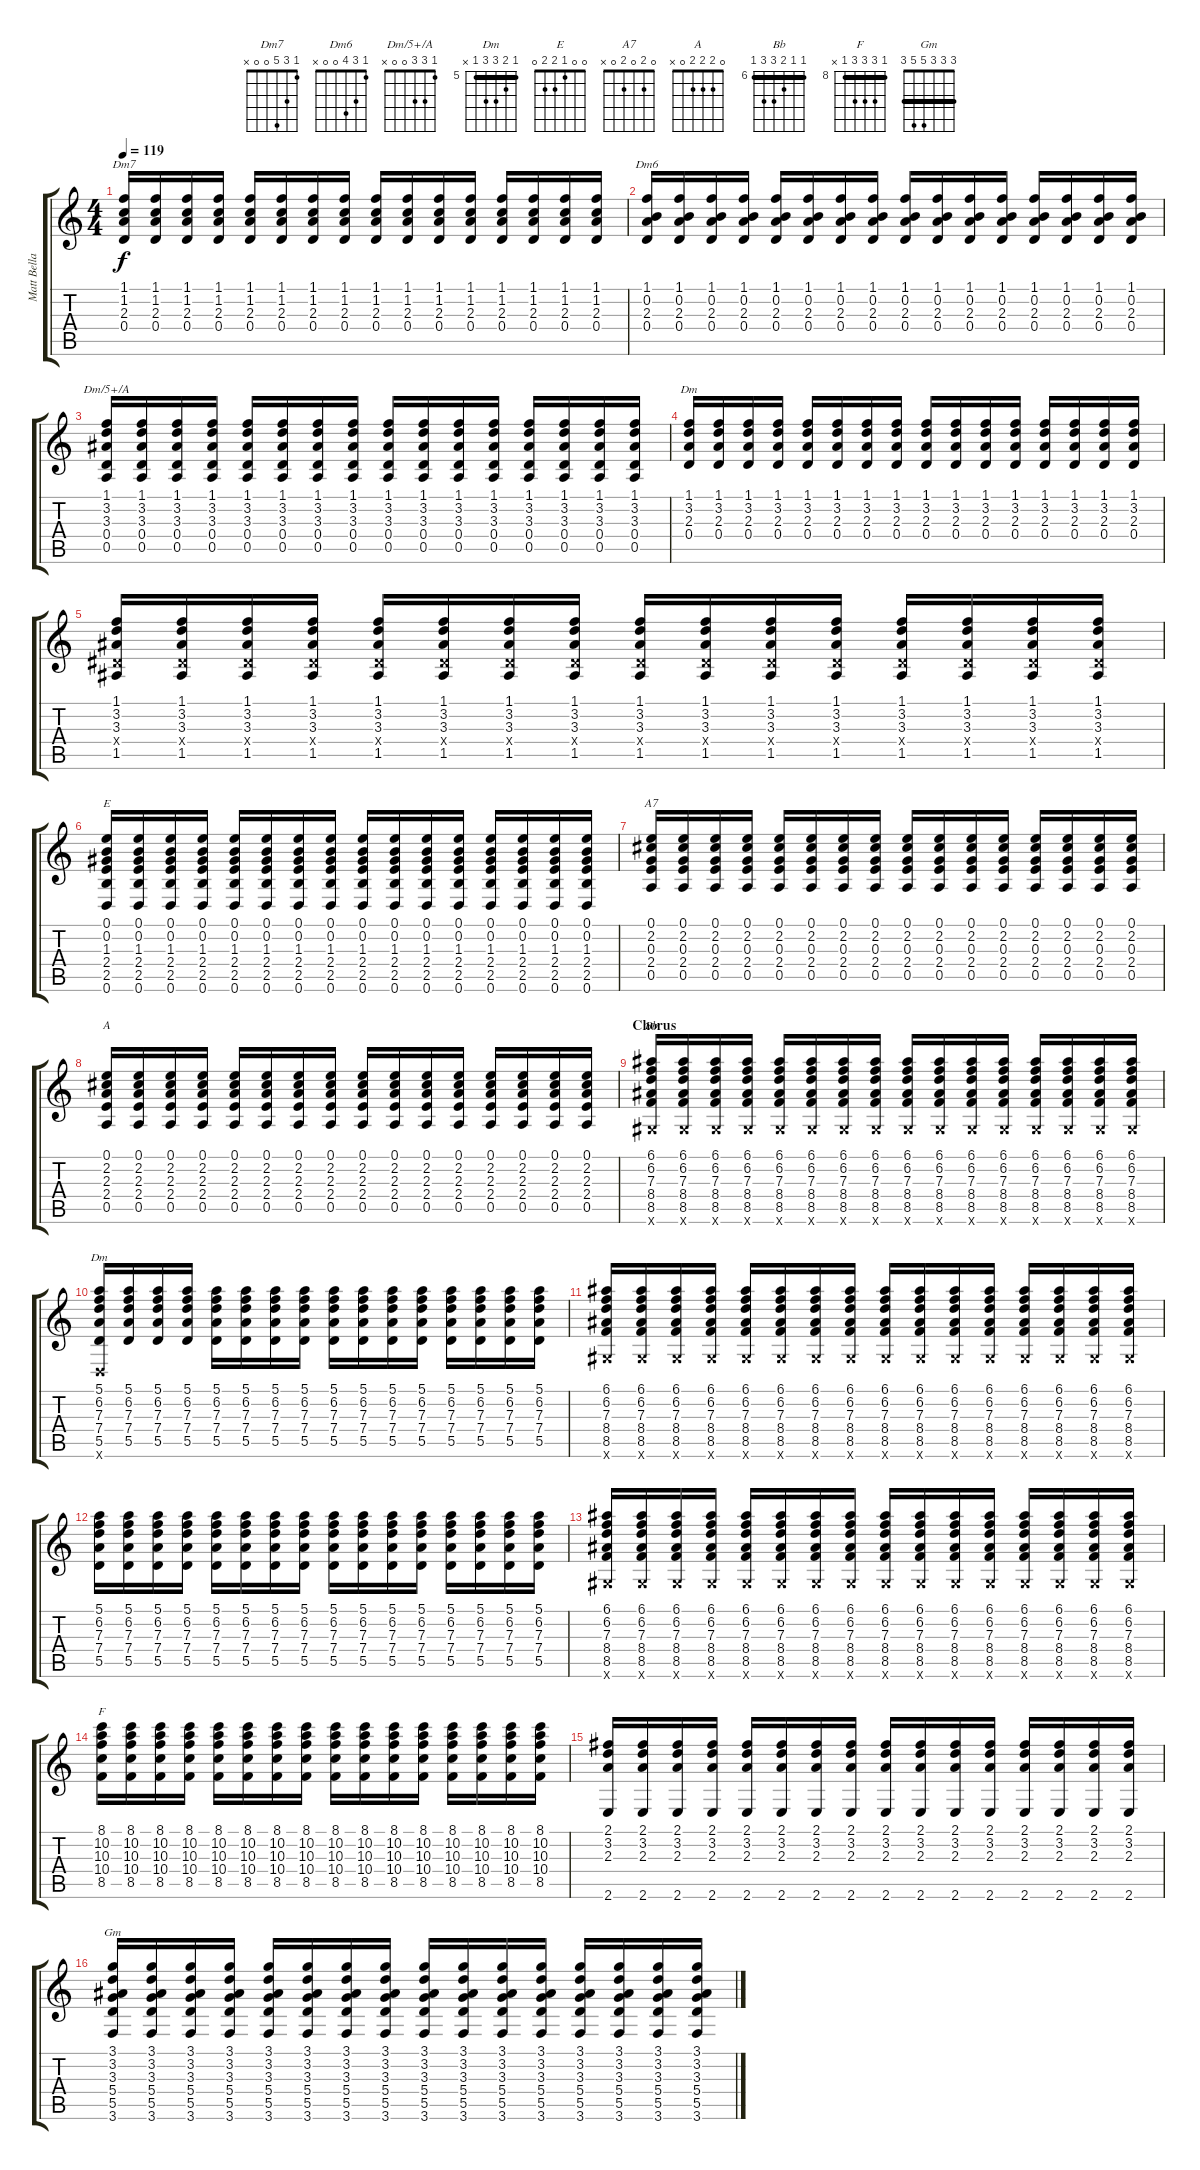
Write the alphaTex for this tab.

\track ("Matt Bellamy Guitar" "Matt Bella") {instrument distortionguitar}
\staff {score tabs}
\tuning (E4 B3 G3 D3 A2 D2) {hide}
\chord ("Dm7" 1 3 5 0 0 x)
\chord ("Dm6" 1 3 4 0 0 x)
\chord ("Dm/5+/A" 1 3 3 0 0 x)
\chord ("Dm" 1 3 2 0 x x)
\chord ("E" 0 0 1 2 2 0)
\chord ("A7" 0 2 0 2 0 x)
\chord ("A" 0 2 2 2 0 x)
\chord ("Bb" 6 6 7 8 8 6) {firstfret 6 barre 6}
\chord ("Dm" 5 6 7 7 5 x) {firstfret 5 barre 5}
\chord ("F" 8 10 10 10 8 x) {firstfret 8 barre 8}
\chord ("Gm" 3 3 3 5 5 3) {barre 3}
\ts (4 4)
\tempo 119
\clef g2
\ks c
(1.1 1.2 2.3 0.4).16{ch "Dm7" dy f} (1.1 1.2 2.3 0.4).16 (1.1 1.2 2.3 0.4).16 (1.1 1.2 2.3 0.4).16 (1.1 1.2 2.3 0.4).16 (1.1 1.2 2.3 0.4).16 (1.1 1.2 2.3 0.4).16 (1.1 1.2 2.3 0.4).16 (1.1 1.2 2.3 0.4).16 (1.1 1.2 2.3 0.4).16 (1.1 1.2 2.3 0.4).16 (1.1 1.2 2.3 0.4).16 (1.1 1.2 2.3 0.4).16 (1.1 1.2 2.3 0.4).16 (1.1 1.2 2.3 0.4).16 (1.1 1.2 2.3 0.4).16 |
(1.1 0.2 2.3 0.4).16{ch "Dm6"} (1.1 0.2 2.3 0.4).16 (1.1 0.2 2.3 0.4).16 (1.1 0.2 2.3 0.4).16 (1.1 0.2 2.3 0.4).16 (1.1 0.2 2.3 0.4).16 (1.1 0.2 2.3 0.4).16 (1.1 0.2 2.3 0.4).16 (1.1 0.2 2.3 0.4).16 (1.1 0.2 2.3 0.4).16 (1.1 0.2 2.3 0.4).16 (1.1 0.2 2.3 0.4).16 (1.1 0.2 2.3 0.4).16 (1.1 0.2 2.3 0.4).16 (1.1 0.2 2.3 0.4).16 (1.1 0.2 2.3 0.4).16 |
(1.1 3.2 3.3 0.4 0.5).16{ch "Dm/5+/A"} (1.1 3.2 3.3 0.4 0.5).16 (1.1 3.2 3.3 0.4 0.5).16 (1.1 3.2 3.3 0.4 0.5).16 (1.1 3.2 3.3 0.4 0.5).16 (1.1 3.2 3.3 0.4 0.5).16 (1.1 3.2 3.3 0.4 0.5).16 (1.1 3.2 3.3 0.4 0.5).16 (1.1 3.2 3.3 0.4 0.5).16 (1.1 3.2 3.3 0.4 0.5).16 (1.1 3.2 3.3 0.4 0.5).16 (1.1 3.2 3.3 0.4 0.5).16 (1.1 3.2 3.3 0.4 0.5).16 (1.1 3.2 3.3 0.4 0.5).16 (1.1 3.2 3.3 0.4 0.5).16 (1.1 3.2 3.3 0.4 0.5).16 |
(1.1 3.2 2.3 0.4).16{ch "Dm"} (1.1 3.2 2.3 0.4).16 (1.1 3.2 2.3 0.4).16 (1.1 3.2 2.3 0.4).16 (1.1 3.2 2.3 0.4).16 (1.1 3.2 2.3 0.4).16 (1.1 3.2 2.3 0.4).16 (1.1 3.2 2.3 0.4).16 (1.1 3.2 2.3 0.4).16 (1.1 3.2 2.3 0.4).16 (1.1 3.2 2.3 0.4).16 (1.1 3.2 2.3 0.4).16 (1.1 3.2 2.3 0.4).16 (1.1 3.2 2.3 0.4).16 (1.1 3.2 2.3 0.4).16 (1.1 3.2 2.3 0.4).16 |
(1.1 3.2 3.3 1.4{x} 1.5).16 (1.1 3.2 3.3 1.4{x} 1.5).16 (1.1 3.2 3.3 1.4{x} 1.5).16 (1.1 3.2 3.3 1.4{x} 1.5).16 (1.1 3.2 3.3 1.4{x} 1.5).16 (1.1 3.2 3.3 1.4{x} 1.5).16 (1.1 3.2 3.3 1.4{x} 1.5).16 (1.1 3.2 3.3 1.4{x} 1.5).16 (1.1 3.2 3.3 1.4{x} 1.5).16 (1.1 3.2 3.3 1.4{x} 1.5).16 (1.1 3.2 3.3 1.4{x} 1.5).16 (1.1 3.2 3.3 1.4{x} 1.5).16 (1.1 3.2 3.3 1.4{x} 1.5).16 (1.1 3.2 3.3 1.4{x} 1.5).16 (1.1 3.2 3.3 1.4{x} 1.5).16 (1.1 3.2 3.3 1.4{x} 1.5).16 |
(0.1 0.2 1.3 2.4 2.5 0.6).16{ch "E"} (0.1 0.2 1.3 2.4 2.5 0.6).16 (0.1 0.2 1.3 2.4 2.5 0.6).16 (0.1 0.2 1.3 2.4 2.5 0.6).16 (0.1 0.2 1.3 2.4 2.5 0.6).16 (0.1 0.2 1.3 2.4 2.5 0.6).16 (0.1 0.2 1.3 2.4 2.5 0.6).16 (0.1 0.2 1.3 2.4 2.5 0.6).16 (0.1 0.2 1.3 2.4 2.5 0.6).16 (0.1 0.2 1.3 2.4 2.5 0.6).16 (0.1 0.2 1.3 2.4 2.5 0.6).16 (0.1 0.2 1.3 2.4 2.5 0.6).16 (0.1 0.2 1.3 2.4 2.5 0.6).16 (0.1 0.2 1.3 2.4 2.5 0.6).16 (0.1 0.2 1.3 2.4 2.5 0.6).16 (0.1 0.2 1.3 2.4 2.5 0.6).16 |
(0.1 2.2 0.3 2.4 0.5).16{ch "A7"} (0.1 2.2 0.3 2.4 0.5).16 (0.1 2.2 0.3 2.4 0.5).16 (0.1 2.2 0.3 2.4 0.5).16 (0.1 2.2 0.3 2.4 0.5).16 (0.1 2.2 0.3 2.4 0.5).16 (0.1 2.2 0.3 2.4 0.5).16 (0.1 2.2 0.3 2.4 0.5).16 (0.1 2.2 0.3 2.4 0.5).16 (0.1 2.2 0.3 2.4 0.5).16 (0.1 2.2 0.3 2.4 0.5).16 (0.1 2.2 0.3 2.4 0.5).16 (0.1 2.2 0.3 2.4 0.5).16 (0.1 2.2 0.3 2.4 0.5).16 (0.1 2.2 0.3 2.4 0.5).16 (0.1 2.2 0.3 2.4 0.5).16 |
(0.1 2.2 2.3 2.4 0.5).16{ch "A"} (0.1 2.2 2.3 2.4 0.5).16 (0.1 2.2 2.3 2.4 0.5).16 (0.1 2.2 2.3 2.4 0.5).16 (0.1 2.2 2.3 2.4 0.5).16 (0.1 2.2 2.3 2.4 0.5).16 (0.1 2.2 2.3 2.4 0.5).16 (0.1 2.2 2.3 2.4 0.5).16 (0.1 2.2 2.3 2.4 0.5).16 (0.1 2.2 2.3 2.4 0.5).16 (0.1 2.2 2.3 2.4 0.5).16 (0.1 2.2 2.3 2.4 0.5).16 (0.1 2.2 2.3 2.4 0.5).16 (0.1 2.2 2.3 2.4 0.5).16 (0.1 2.2 2.3 2.4 0.5).16 (0.1 2.2 2.3 2.4 0.5).16 |
\section ("" "Chorus")
(6.1 6.2 7.3 8.4 8.5 6.6{x}).16{ch "Bb" volume 11} (6.1 6.2 7.3 8.4 8.5 6.6{x}).16 (6.1 6.2 7.3 8.4 8.5 6.6{x}).16 (6.1 6.2 7.3 8.4 8.5 6.6{x}).16 (6.1 6.2 7.3 8.4 8.5 6.6{x}).16 (6.1 6.2 7.3 8.4 8.5 6.6{x}).16 (6.1 6.2 7.3 8.4 8.5 6.6{x}).16 (6.1 6.2 7.3 8.4 8.5 6.6{x}).16 (6.1 6.2 7.3 8.4 8.5 6.6{x}).16 (6.1 6.2 7.3 8.4 8.5 6.6{x}).16 (6.1 6.2 7.3 8.4 8.5 6.6{x}).16 (6.1 6.2 7.3 8.4 8.5 6.6{x}).16 (6.1 6.2 7.3 8.4 8.5 6.6{x}).16 (6.1 6.2 7.3 8.4 8.5 6.6{x}).16 (6.1 6.2 7.3 8.4 8.5 6.6{x}).16 (6.1 6.2 7.3 8.4 8.5 6.6{x}).16 |
(5.1 6.2 7.3 7.4 5.5 0.6{x}).16{ch "Dm"} (5.1 6.2 7.3 7.4 5.5).16 (5.1 6.2 7.3 7.4 5.5).16 (5.1 6.2 7.3 7.4 5.5).16 (5.1 6.2 7.3 7.4 5.5).16 (5.1 6.2 7.3 7.4 5.5).16 (5.1 6.2 7.3 7.4 5.5).16 (5.1 6.2 7.3 7.4 5.5).16 (5.1 6.2 7.3 7.4 5.5).16 (5.1 6.2 7.3 7.4 5.5).16 (5.1 6.2 7.3 7.4 5.5).16 (5.1 6.2 7.3 7.4 5.5).16 (5.1 6.2 7.3 7.4 5.5).16 (5.1 6.2 7.3 7.4 5.5).16 (5.1 6.2 7.3 7.4 5.5).16 (5.1 6.2 7.3 7.4 5.5).16 |
(6.1 6.2 7.3 8.4 8.5 6.6{x}).16{volume 11} (6.1 6.2 7.3 8.4 8.5 6.6{x}).16 (6.1 6.2 7.3 8.4 8.5 6.6{x}).16 (6.1 6.2 7.3 8.4 8.5 6.6{x}).16 (6.1 6.2 7.3 8.4 8.5 6.6{x}).16 (6.1 6.2 7.3 8.4 8.5 6.6{x}).16 (6.1 6.2 7.3 8.4 8.5 6.6{x}).16 (6.1 6.2 7.3 8.4 8.5 6.6{x}).16 (6.1 6.2 7.3 8.4 8.5 6.6{x}).16 (6.1 6.2 7.3 8.4 8.5 6.6{x}).16 (6.1 6.2 7.3 8.4 8.5 6.6{x}).16 (6.1 6.2 7.3 8.4 8.5 6.6{x}).16 (6.1 6.2 7.3 8.4 8.5 6.6{x}).16 (6.1 6.2 7.3 8.4 8.5 6.6{x}).16 (6.1 6.2 7.3 8.4 8.5 6.6{x}).16 (6.1 6.2 7.3 8.4 8.5 6.6{x}).16 |
(5.1 6.2 7.3 7.4 5.5).16 (5.1 6.2 7.3 7.4 5.5).16 (5.1 6.2 7.3 7.4 5.5).16 (5.1 6.2 7.3 7.4 5.5).16 (5.1 6.2 7.3 7.4 5.5).16 (5.1 6.2 7.3 7.4 5.5).16 (5.1 6.2 7.3 7.4 5.5).16 (5.1 6.2 7.3 7.4 5.5).16 (5.1 6.2 7.3 7.4 5.5).16 (5.1 6.2 7.3 7.4 5.5).16 (5.1 6.2 7.3 7.4 5.5).16 (5.1 6.2 7.3 7.4 5.5).16 (5.1 6.2 7.3 7.4 5.5).16 (5.1 6.2 7.3 7.4 5.5).16 (5.1 6.2 7.3 7.4 5.5).16 (5.1 6.2 7.3 7.4 5.5).16 |
(6.1 6.2 7.3 8.4 8.5 6.6{x}).16{volume 11} (6.1 6.2 7.3 8.4 8.5 6.6{x}).16 (6.1 6.2 7.3 8.4 8.5 6.6{x}).16 (6.1 6.2 7.3 8.4 8.5 6.6{x}).16 (6.1 6.2 7.3 8.4 8.5 6.6{x}).16 (6.1 6.2 7.3 8.4 8.5 6.6{x}).16 (6.1 6.2 7.3 8.4 8.5 6.6{x}).16 (6.1 6.2 7.3 8.4 8.5 6.6{x}).16 (6.1 6.2 7.3 8.4 8.5 6.6{x}).16 (6.1 6.2 7.3 8.4 8.5 6.6{x}).16 (6.1 6.2 7.3 8.4 8.5 6.6{x}).16 (6.1 6.2 7.3 8.4 8.5 6.6{x}).16 (6.1 6.2 7.3 8.4 8.5 6.6{x}).16 (6.1 6.2 7.3 8.4 8.5 6.6{x}).16 (6.1 6.2 7.3 8.4 8.5 6.6{x}).16 (6.1 6.2 7.3 8.4 8.5 6.6{x}).16 |
(8.1 10.2 10.3 10.4 8.5).16{ch "F"} (8.1 10.2 10.3 10.4 8.5).16 (8.1 10.2 10.3 10.4 8.5).16 (8.1 10.2 10.3 10.4 8.5).16 (8.1 10.2 10.3 10.4 8.5).16 (8.1 10.2 10.3 10.4 8.5).16 (8.1 10.2 10.3 10.4 8.5).16 (8.1 10.2 10.3 10.4 8.5).16 (8.1 10.2 10.3 10.4 8.5).16 (8.1 10.2 10.3 10.4 8.5).16 (8.1 10.2 10.3 10.4 8.5).16 (8.1 10.2 10.3 10.4 8.5).16 (8.1 10.2 10.3 10.4 8.5).16 (8.1 10.2 10.3 10.4 8.5).16 (8.1 10.2 10.3 10.4 8.5).16 (8.1 10.2 10.3 10.4 8.5).16 |
(2.1 3.2 2.3 2.6).16 (2.1 3.2 2.3 2.6).16 (2.1 3.2 2.3 2.6).16 (2.1 3.2 2.3 2.6).16 (2.1 3.2 2.3 2.6).16 (2.1 3.2 2.3 2.6).16 (2.1 3.2 2.3 2.6).16 (2.1 3.2 2.3 2.6).16 (2.1 3.2 2.3 2.6).16 (2.1 3.2 2.3 2.6).16 (2.1 3.2 2.3 2.6).16 (2.1 3.2 2.3 2.6).16 (2.1 3.2 2.3 2.6).16 (2.1 3.2 2.3 2.6).16 (2.1 3.2 2.3 2.6).16 (2.1 3.2 2.3 2.6).16 |
(3.1 3.2 3.3 5.4 5.5 3.6).16{ch "Gm"} (3.1 3.2 3.3 5.4 5.5 3.6).16 (3.1 3.2 3.3 5.4 5.5 3.6).16 (3.1 3.2 3.3 5.4 5.5 3.6).16 (3.1 3.2 3.3 5.4 5.5 3.6).16 (3.1 3.2 3.3 5.4 5.5 3.6).16 (3.1 3.2 3.3 5.4 5.5 3.6).16 (3.1 3.2 3.3 5.4 5.5 3.6).16 (3.1 3.2 3.3 5.4 5.5 3.6).16 (3.1 3.2 3.3 5.4 5.5 3.6).16 (3.1 3.2 3.3 5.4 5.5 3.6).16 (3.1 3.2 3.3 5.4 5.5 3.6).16 (3.1 3.2 3.3 5.4 5.5 3.6).16 (3.1 3.2 3.3 5.4 5.5 3.6).16 (3.1 3.2 3.3 5.4 5.5 3.6).16 (3.1 3.2 3.3 5.4 5.5 3.6).16
